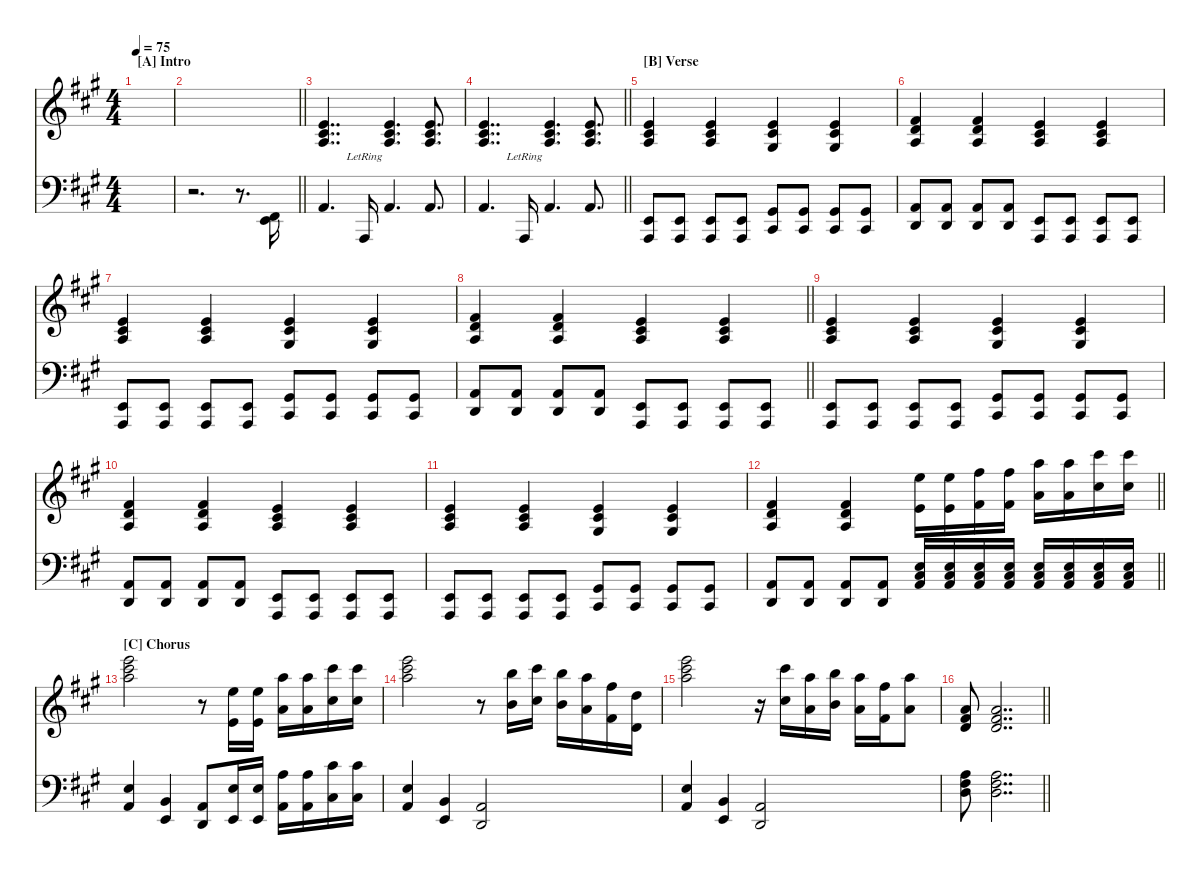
\hideDynamics
\bracketExtendMode nobrackets
\singleTrackTrackNamePolicy hidden
\multiTrackTrackNamePolicy hidden
\otherSystemsTrackNameOrientation horizontal
\track ("Acoustic Piano" "A-Piano") {instrument acousticgrandpiano}
\staff {score}
\tuning (E4 B3 G3 D3 A2 E2)
\ts (4 4)
\beaming (8 2 2 2 2)
\section ("A" "Intro")
\tempo 75
\clef g2
\ks a
|
\barLineRight lightlight
|
(2.3{acc forcenatural} 2.2{acc #} 0.1{acc forcenatural}).4{dd beam Up} (2.3{acc forcenatural} 2.2{acc #} 0.1{acc forcenatural}).4{d beam Up} (2.3{acc forcenatural} 2.2{acc #} 0.1{acc forcenatural}).8{d beam Up} |
\barLineRight lightlight
(2.3{acc forcenatural} 2.2{acc #} 0.1{acc forcenatural}).4{dd beam Up} (2.3{acc forcenatural} 2.2{acc #} 0.1{acc forcenatural}).4{d beam Up} (2.3{acc forcenatural} 2.2{acc #} 0.1{acc forcenatural}).8{d beam Up} |
\section ("B" "Verse")
(2.3{acc forcenatural} 2.2{acc #} 0.1{acc forcenatural}).4{beam Up} (2.3{acc forcenatural} 2.2{acc #} 0.1{acc forcenatural}).4{beam Up} (1.3{acc #} 2.2{acc #} 0.1{acc forcenatural}).4{beam Up} (1.3{acc #} 2.2{acc #} 0.1{acc forcenatural}).4{beam Up} |
(2.3{acc forcenatural} 3.2{acc forcenatural} 2.1{acc #}).4{beam Up} (2.3{acc forcenatural} 3.2{acc forcenatural} 2.1{acc #}).4{beam Up} (2.3{acc forcenatural} 2.2{acc #} 0.1{acc forcenatural}).4{beam Up} (2.3{acc forcenatural} 2.2{acc #} 0.1{acc forcenatural}).4{beam Up} |
(2.3{acc forcenatural} 2.2{acc #} 0.1{acc forcenatural}).4{beam Up} (2.3{acc forcenatural} 2.2{acc #} 0.1{acc forcenatural}).4{beam Up} (1.3{acc #} 2.2{acc #} 0.1{acc forcenatural}).4{beam Up} (1.3{acc #} 2.2{acc #} 0.1{acc forcenatural}).4{beam Up} |
\barLineRight lightlight
(2.3{acc forcenatural} 3.2{acc forcenatural} 2.1{acc #}).4{beam Up} (2.3{acc forcenatural} 3.2{acc forcenatural} 2.1{acc #}).4{beam Up} (2.3{acc forcenatural} 2.2{acc #} 0.1{acc forcenatural}).4{beam Up} (2.3{acc forcenatural} 2.2{acc #} 0.1{acc forcenatural}).4{beam Up} |
(2.3{acc forcenatural} 2.2{acc #} 0.1{acc forcenatural}).4{beam Up} (2.3{acc forcenatural} 2.2{acc #} 0.1{acc forcenatural}).4{beam Up} (1.3{acc #} 2.2{acc #} 0.1{acc forcenatural}).4{beam Up} (1.3{acc #} 2.2{acc #} 0.1{acc forcenatural}).4{beam Up} |
(2.3{acc forcenatural} 3.2{acc forcenatural} 2.1{acc #}).4{beam Up} (2.3{acc forcenatural} 3.2{acc forcenatural} 2.1{acc #}).4{beam Up} (2.3{acc forcenatural} 2.2{acc #} 0.1{acc forcenatural}).4{beam Up} (2.3{acc forcenatural} 2.2{acc #} 0.1{acc forcenatural}).4{beam Up} |
(2.3{acc forcenatural} 2.2{acc #} 0.1{acc forcenatural}).4{beam Up} (2.3{acc forcenatural} 2.2{acc #} 0.1{acc forcenatural}).4{beam Up} (1.3{acc #} 2.2{acc #} 0.1{acc forcenatural}).4{beam Up} (1.3{acc #} 2.2{acc #} 0.1{acc forcenatural}).4{beam Up} |
\barLineRight lightlight
(7.4{acc forcenatural} 7.3{acc forcenatural} 7.2{acc #}).4{beam Up} (7.4{acc forcenatural} 7.3{acc forcenatural} 7.2{acc #}).4{beam Up} (9.3{acc forcenatural} 12.1{acc forcenatural}).16{beam Down} (12.1{acc forcenatural} 9.3{acc forcenatural}).16{beam Down} (11.3{acc #} 14.1{acc #}).16{beam Down} (14.1{acc #} 11.3{acc #}).16{beam Down} (14.3{acc forcenatural} 17.1{acc forcenatural}).16{beam Down} (14.3{acc forcenatural} 17.1{acc forcenatural}).16{beam Down} (18.3{acc #} 21.1{acc #}).16{beam Down} (23.4{acc #} 26.2{acc #}).16{beam Down} |
\section ("C" "Chorus")
(26.2{acc #} 24.1{acc forcenatural} 26.3{acc forcenatural}).2{beam Down} r.8{beam Down} (12.1{acc forcenatural} 9.3{acc forcenatural}).16{beam Up} (12.1{acc forcenatural} 9.3{acc forcenatural}).16{beam Up} (14.3{acc forcenatural} 17.1{acc forcenatural}).16{beam Down} (17.1{acc forcenatural} 14.3{acc forcenatural}).16{beam Down} (18.3{acc #} 21.1{acc #}).16{beam Down} (26.2{acc #} 23.4{acc #}).16{beam Down} |
(26.2{acc #} 24.1{acc forcenatural} 26.3{acc forcenatural}).2{beam Down} r.8{beam Down} (21.4{acc forcenatural} 19.1{acc forcenatural}).16{beam Down} (23.4{acc #} 21.1{acc #}).16{beam Down} (21.4{acc forcenatural} 19.1{acc forcenatural}).16{beam Down} (19.4{acc forcenatural} 17.1{acc forcenatural}).16{beam Down} (16.4{acc #} 14.1{acc #}).16{beam Down} (12.4{acc forcenatural} 10.1{acc forcenatural}).16{beam Down} |
(26.2{acc #} 24.1{acc forcenatural} 26.3{acc forcenatural}).2{beam Down} r.16{beam Down} (18.3{acc #} 21.1{acc #}).16{beam Down} (14.3{acc forcenatural} 17.1{acc forcenatural}).16{beam Down} (16.3{acc forcenatural} 19.1{acc forcenatural}).16{beam Down} (14.3{acc forcenatural} 17.1{acc forcenatural}).16{beam Down} (11.3{acc #} 14.1{acc #}).16{beam Down} (14.3{acc forcenatural} 17.1{acc forcenatural}).8{beam Down} |
\barLineRight lightlight
(7.3{acc forcenatural} 5.1{acc forcenatural} 7.2{acc #}).8{beam Up} (7.3{acc forcenatural} 5.1{acc forcenatural} 7.2{acc #}).2{dd beam Up}
\staff {score}
\tuning (E4 B3 G3 D3 A2 E2)
\clef f4
\ottava regular
\simile none
\ks a
|
\barLineRight lightlight
r.2{d beam Down} r.8{d beam Down} (0.6{acc forcenatural} -3.5{acc #}).16{beam Up} |
0.5{acc forcenatural}.4{d beam Up} -7.6{lr acc forcenatural}.16{beam Up} 0.5{acc forcenatural}.4{d beam Up} 0.5{acc forcenatural}.8{d beam Up} |
\barLineRight lightlight
0.5{acc forcenatural}.4{d beam Up} -7.6{lr acc forcenatural}.16{beam Up} 0.5{acc forcenatural}.4{d beam Up} 0.5{acc forcenatural}.8{d beam Up} |
(-12.5{acc forcenatural} 0.6{acc forcenatural}).8{beam Up} (-12.5{acc forcenatural} 0.6{acc forcenatural}).8{beam Up} (-12.5{acc forcenatural} 0.6{acc forcenatural}).8{beam Up} (-12.5{acc forcenatural} 0.6{acc forcenatural}).8{beam Up} (-8.5{acc #} 4.6{acc #}).8{beam Up} (-8.5{acc #} 4.6{acc #}).8{beam Up} (-8.5{acc #} 4.6{acc #}).8{beam Up} (-8.5{acc #} 4.6{acc #}).8{beam Up} |
(-2.6{acc forcenatural} 0.5{acc forcenatural}).8{beam Up} (-2.6{acc forcenatural} 0.5{acc forcenatural}).8{beam Up} (-2.6{acc forcenatural} 0.5{acc forcenatural}).8{beam Up} (-2.6{acc forcenatural} 0.5{acc forcenatural}).8{beam Up} (-12.5{acc forcenatural} 0.6{acc forcenatural}).8{beam Up} (-12.5{acc forcenatural} 0.6{acc forcenatural}).8{beam Up} (-12.5{acc forcenatural} 0.6{acc forcenatural}).8{beam Up} (-12.5{acc forcenatural} 0.6{acc forcenatural}).8{beam Up} |
(-12.5{acc forcenatural} 0.6{acc forcenatural}).8{beam Up} (-12.5{acc forcenatural} 0.6{acc forcenatural}).8{beam Up} (-12.5{acc forcenatural} 0.6{acc forcenatural}).8{beam Up} (-12.5{acc forcenatural} 0.6{acc forcenatural}).8{beam Up} (-8.5{acc #} 4.6{acc #}).8{beam Up} (-8.5{acc #} 4.6{acc #}).8{beam Up} (-8.5{acc #} 4.6{acc #}).8{beam Up} (-8.5{acc #} 4.6{acc #}).8{beam Up} |
\barLineRight lightlight
(-2.6{acc forcenatural} 0.5{acc forcenatural}).8{beam Up} (-2.6{acc forcenatural} 0.5{acc forcenatural}).8{beam Up} (-2.6{acc forcenatural} 0.5{acc forcenatural}).8{beam Up} (-2.6{acc forcenatural} 0.5{acc forcenatural}).8{beam Up} (-12.5{acc forcenatural} 0.6{acc forcenatural}).8{beam Up} (-12.5{acc forcenatural} 0.6{acc forcenatural}).8{beam Up} (-12.5{acc forcenatural} 0.6{acc forcenatural}).8{beam Up} (-12.5{acc forcenatural} 0.6{acc forcenatural}).8{beam Up} |
(-12.5{acc forcenatural} 0.6{acc forcenatural}).8{beam Up} (-12.5{acc forcenatural} 0.6{acc forcenatural}).8{beam Up} (-12.5{acc forcenatural} 0.6{acc forcenatural}).8{beam Up} (-12.5{acc forcenatural} 0.6{acc forcenatural}).8{beam Up} (-8.5{acc #} 4.6{acc #}).8{beam Up} (-8.5{acc #} 4.6{acc #}).8{beam Up} (-8.5{acc #} 4.6{acc #}).8{beam Up} (-8.5{acc #} 4.6{acc #}).8{beam Up} |
(-2.6{acc forcenatural} 0.5{acc forcenatural}).8{beam Up} (-2.6{acc forcenatural} 0.5{acc forcenatural}).8{beam Up} (-2.6{acc forcenatural} 0.5{acc forcenatural}).8{beam Up} (-2.6{acc forcenatural} 0.5{acc forcenatural}).8{beam Up} (-12.5{acc forcenatural} 0.6{acc forcenatural}).8{beam Up} (-12.5{acc forcenatural} 0.6{acc forcenatural}).8{beam Up} (-12.5{acc forcenatural} 0.6{acc forcenatural}).8{beam Up} (-12.5{acc forcenatural} 0.6{acc forcenatural}).8{beam Up} |
(-12.5{acc forcenatural} 0.6{acc forcenatural}).8{beam Up} (-12.5{acc forcenatural} 0.6{acc forcenatural}).8{beam Up} (-12.5{acc forcenatural} 0.6{acc forcenatural}).8{beam Up} (-12.5{acc forcenatural} 0.6{acc forcenatural}).8{beam Up} (-8.5{acc #} 4.6{acc #}).8{beam Up} (-8.5{acc #} 4.6{acc #}).8{beam Up} (-8.5{acc #} 4.6{acc #}).8{beam Up} (-8.5{acc #} 4.6{acc #}).8{beam Up} |
\barLineRight lightlight
(-2.6{acc forcenatural} 0.5{acc forcenatural}).8{beam Up} (-2.6{acc forcenatural} 0.5{acc forcenatural}).8{beam Up} (-2.6{acc forcenatural} 0.5{acc forcenatural}).8{beam Up} (-2.6{acc forcenatural} 0.5{acc forcenatural}).8{beam Up} (5.6{acc forcenatural} 4.5{acc #} 2.4{acc forcenatural}).16{beam Up} (5.6{acc forcenatural} 4.5{acc #} 2.4{acc forcenatural}).16{beam Up} (5.6{acc forcenatural} 4.5{acc #} 2.4{acc forcenatural}).16{beam Up} (5.6{acc forcenatural} 4.5{acc #} 2.4{acc forcenatural}).16{beam Up} (5.6{acc forcenatural} 4.5{acc #} 2.4{acc forcenatural}).16{beam Up} (5.6{acc forcenatural} 4.5{acc #} 2.4{acc forcenatural}).16{beam Up} (5.6{acc forcenatural} 4.5{acc #} 2.4{acc forcenatural}).16{beam Up} (5.6{acc forcenatural} 4.5{acc #} 2.4{acc forcenatural}).16{beam Up} |
(0.5{acc forcenatural} 2.4{acc forcenatural}).4{beam Up} (0.6{acc forcenatural} 2.5{acc forcenatural}).4{beam Up} (0.5{acc forcenatural} -2.6{acc forcenatural}).8{beam Up} (0.6{acc forcenatural} 2.4{acc forcenatural}).16{beam Up} (2.4{acc forcenatural} 0.6{acc forcenatural}).16{beam Up} (0.5{acc forcenatural} 2.3{acc forcenatural}).16{beam Down} (2.3{acc forcenatural} 0.5{acc forcenatural}).16{beam Down} (4.5{acc #} 6.3{acc #}).16{beam Down} (4.5{acc #} 6.3{acc #}).16{beam Down} |
(0.5{acc forcenatural} 2.4{acc forcenatural}).4{beam Up} (0.6{acc forcenatural} 2.5{acc forcenatural}).4{beam Up} (0.5{acc forcenatural} -2.6{acc forcenatural}).2{beam Up} |
(0.5{acc forcenatural} 2.4{acc forcenatural}).4{beam Up} (0.6{acc forcenatural} 2.5{acc forcenatural}).4{beam Up} (0.5{acc forcenatural} -2.6{acc forcenatural}).2{beam Up} |
\barLineRight lightlight
(2.3{acc forcenatural} 4.4{acc #} 5.5{acc forcenatural}).8{beam Down} (2.3{acc forcenatural} 4.4{acc #} 5.5{acc forcenatural}).2{dd beam Down}
